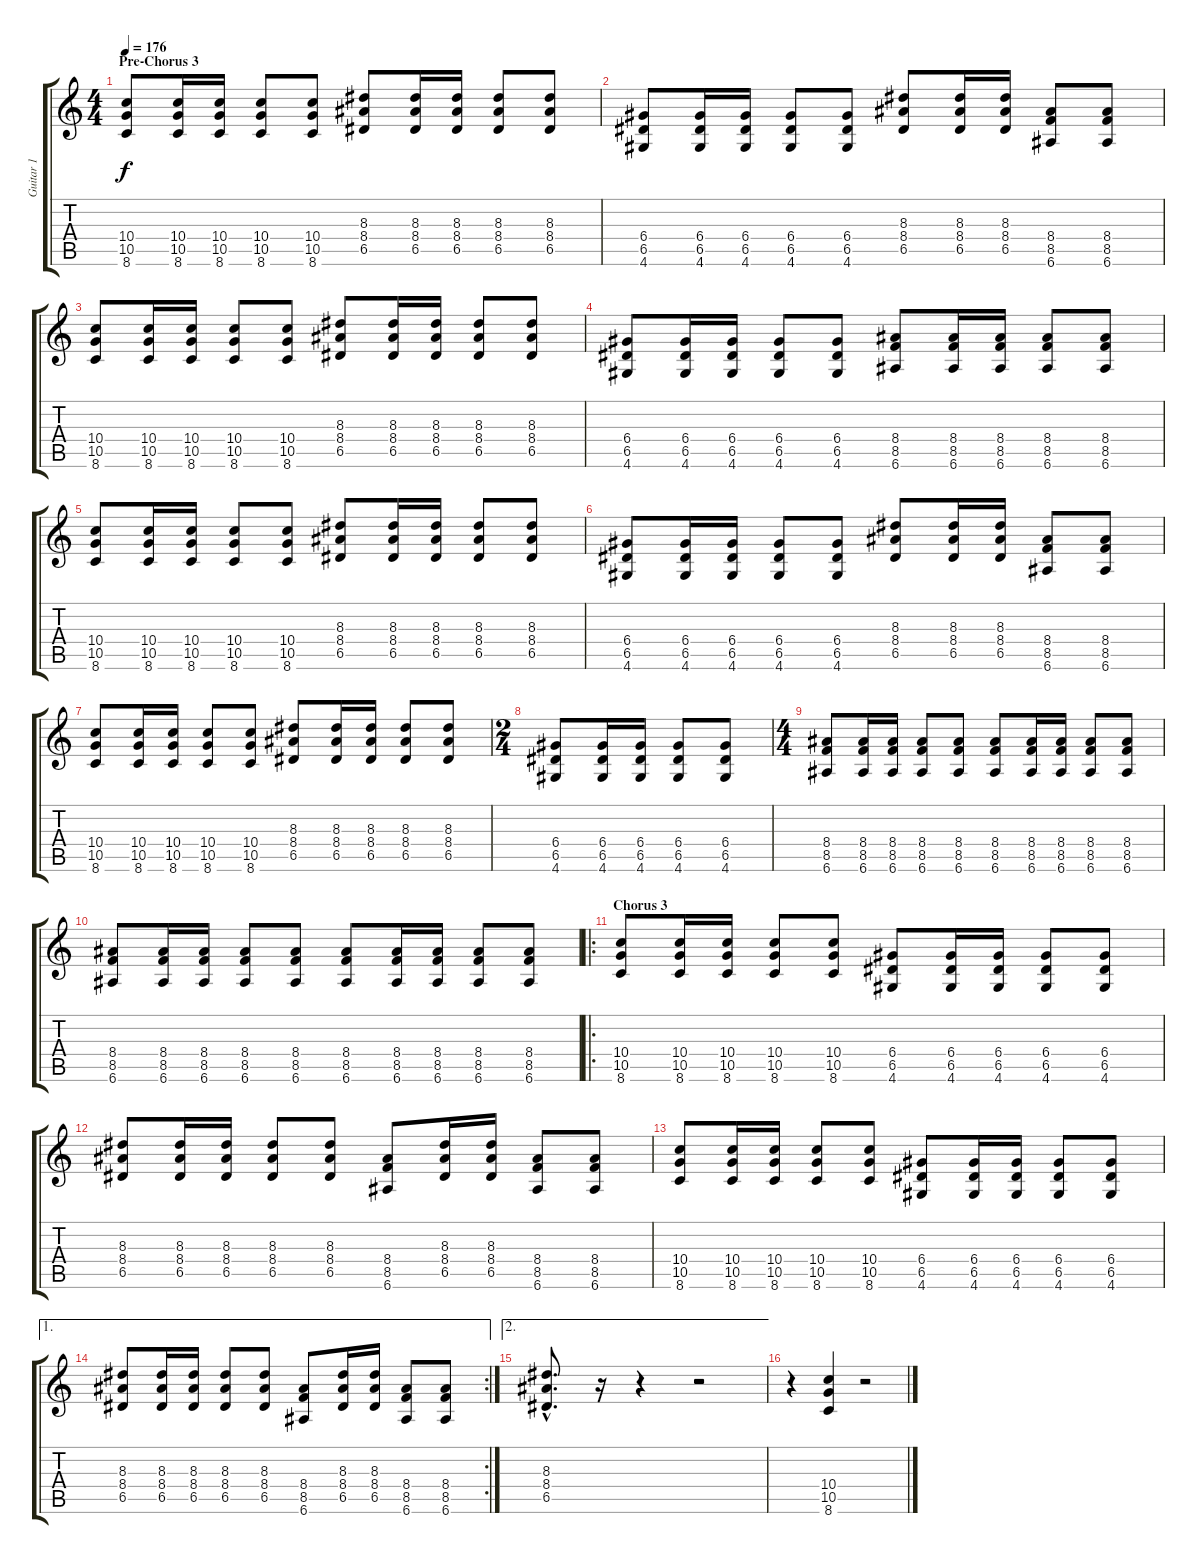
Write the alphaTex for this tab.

\track ("Guitar 1" "Guitar 1") {instrument distortionguitar}
\staff {score tabs}
\tuning (E4 B3 G3 D3 A2 E2) {hide}
\ts (4 4)
\section ("" "Pre-Chorus 3")
\tempo 176
\clef g2
\ks c
(10.4 10.5 8.6).8{dy f} (10.4 10.5 8.6).16 (10.4 10.5 8.6).16 (10.4 10.5 8.6).8 (10.4 10.5 8.6).8 (8.3 8.4 6.5).8 (8.3 8.4 6.5).16 (8.3 8.4 6.5).16 (8.3 8.4 6.5).8 (8.3 8.4 6.5).8 |
(6.4 6.5 4.6).8 (6.4 6.5 4.6).16 (6.4 6.5 4.6).16 (6.4 6.5 4.6).8 (6.4 6.5 4.6).8 (8.3 8.4 6.5).8 (8.3 8.4 6.5).16 (8.3 8.4 6.5).16 (8.4 8.5 6.6).8 (8.4 8.5 6.6).8 |
(10.4 10.5 8.6).8 (10.4 10.5 8.6).16 (10.4 10.5 8.6).16 (10.4 10.5 8.6).8 (10.4 10.5 8.6).8 (8.3 8.4 6.5).8 (8.3 8.4 6.5).16 (8.3 8.4 6.5).16 (8.3 8.4 6.5).8 (8.3 8.4 6.5).8 |
(6.4 6.5 4.6).8 (6.4 6.5 4.6).16 (6.4 6.5 4.6).16 (6.4 6.5 4.6).8 (6.4 6.5 4.6).8 (8.4 8.5 6.6).8 (8.4 8.5 6.6).16 (8.4 8.5 6.6).16 (8.4 8.5 6.6).8 (8.4 8.5 6.6).8 |
(10.4 10.5 8.6).8 (10.4 10.5 8.6).16 (10.4 10.5 8.6).16 (10.4 10.5 8.6).8 (10.4 10.5 8.6).8 (8.3 8.4 6.5).8 (8.3 8.4 6.5).16 (8.3 8.4 6.5).16 (8.3 8.4 6.5).8 (8.3 8.4 6.5).8 |
(6.4 6.5 4.6).8 (6.4 6.5 4.6).16 (6.4 6.5 4.6).16 (6.4 6.5 4.6).8 (6.4 6.5 4.6).8 (8.3 8.4 6.5).8 (8.3 8.4 6.5).16 (8.3 8.4 6.5).16 (8.4 8.5 6.6).8 (8.4 8.5 6.6).8 |
(10.4 10.5 8.6).8 (10.4 10.5 8.6).16 (10.4 10.5 8.6).16 (10.4 10.5 8.6).8 (10.4 10.5 8.6).8 (8.3 8.4 6.5).8 (8.3 8.4 6.5).16 (8.3 8.4 6.5).16 (8.3 8.4 6.5).8 (8.3 8.4 6.5).8 |
\ts (2 4)
(6.4 6.5 4.6).8 (6.4 6.5 4.6).16 (6.4 6.5 4.6).16 (6.4 6.5 4.6).8 (6.4 6.5 4.6).8 |
\ts (4 4)
(8.4 8.5 6.6).8 (8.4 8.5 6.6).16 (8.4 8.5 6.6).16 (8.4 8.5 6.6).8 (8.4 8.5 6.6).8 (8.4 8.5 6.6).8 (8.4 8.5 6.6).16 (8.4 8.5 6.6).16 (8.4 8.5 6.6).8 (8.4 8.5 6.6).8 |
(8.4 8.5 6.6).8 (8.4 8.5 6.6).16 (8.4 8.5 6.6).16 (8.4 8.5 6.6).8 (8.4 8.5 6.6).8 (8.4 8.5 6.6).8 (8.4 8.5 6.6).16 (8.4 8.5 6.6).16 (8.4 8.5 6.6).8 (8.4 8.5 6.6).8 |
\ro
\section ("" "Chorus 3")
(10.4 10.5 8.6).8 (10.4 10.5 8.6).16 (10.4 10.5 8.6).16 (10.4 10.5 8.6).8 (10.4 10.5 8.6).8 (6.4 6.5 4.6).8 (6.4 6.5 4.6).16 (6.4 6.5 4.6).16 (6.4 6.5 4.6).8 (6.4 6.5 4.6).8 |
(8.3 8.4 6.5).8 (8.3 8.4 6.5).16 (8.3 8.4 6.5).16 (8.3 8.4 6.5).8 (8.3 8.4 6.5).8 (8.4 8.5 6.6).8 (8.3 8.4 6.5).16 (8.3 8.4 6.5).16 (8.4 8.5 6.6).8 (8.4 8.5 6.6).8 |
(10.4 10.5 8.6).8 (10.4 10.5 8.6).16 (10.4 10.5 8.6).16 (10.4 10.5 8.6).8 (10.4 10.5 8.6).8 (6.4 6.5 4.6).8 (6.4 6.5 4.6).16 (6.4 6.5 4.6).16 (6.4 6.5 4.6).8 (6.4 6.5 4.6).8 |
\ae 1
\rc 2
(8.3 8.4 6.5).8 (8.3 8.4 6.5).16 (8.3 8.4 6.5).16 (8.3 8.4 6.5).8 (8.3 8.4 6.5).8 (8.4 8.5 6.6).8 (8.3 8.4 6.5).16 (8.3 8.4 6.5).16 (8.4 8.5 6.6).8 (8.4 8.5 6.6).8 |
\ae 2
(8.3{hac} 8.4{hac} 6.5{hac}).8{d} r.16 r.4 r.2 |
r.4 (10.4 10.5 8.6).4 r.2
